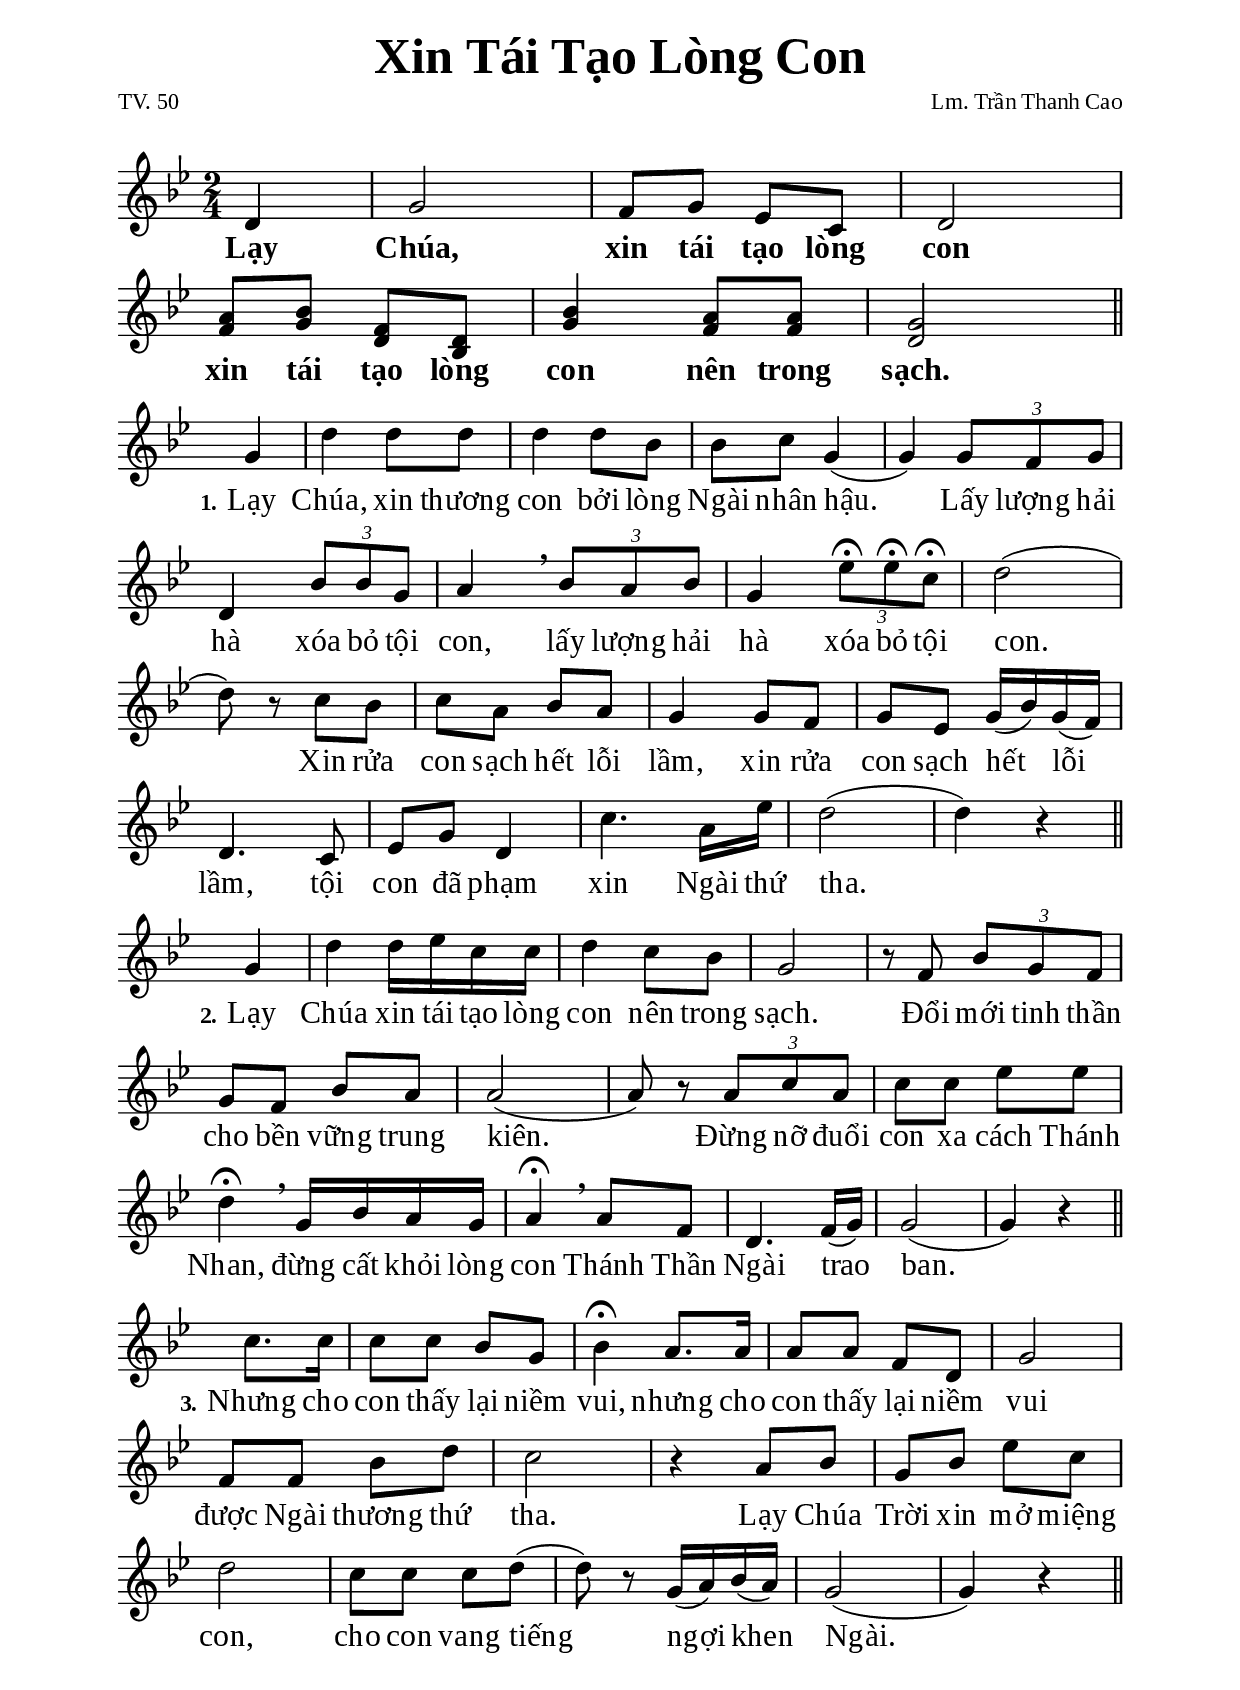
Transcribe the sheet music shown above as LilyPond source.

% Cài đặt chung
\version "2.20.0"
\include "english.ly"

\header {
  title = \markup { \fontsize #3 "Xin Tái Tạo Lòng Con" }
  poet = "TV. 50"
  composer = "Lm. Trần Thanh Cao"
  arranger = " "
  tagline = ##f
}

\paper {
  #(set-paper-size "a4")
  top-margin = 10\mm
  bottom-margin = 10\mm
  left-margin = 20\mm
  right-margin = 20\mm
  indent = #0
  #(define fonts
    (make-pango-font-tree
      "Liberation Serif"
      "Liberation Serif"
      "Liberation Serif"
      (/ 20 20)))
  page-count = #1
}

% Nhạc điệp khúc
nhacDiepKhuc = \relative c' {
  \partial 4 d4 |
  g2 |
  f8 g ef c |
  d2 |
  <<
  {
    a'8 bf f d |
    bf'4 a8 a |
    g2
  }
  {
    f8 g d bf |
    g'4 f8 f |
    d2
  }
  >>
  \bar "||"
}

% Nhạc phiên khúc
nhacPhienKhucMot = \relative c'' {
  \partial 4 g4 |
  d' d8 d |
  d4 d8 bf |
  bf c g4 ( |
  g) \tuplet 3/2 { g8 f g } |
  d4 \tuplet 3/2 { bf'8 bf g } |
  a4 \breathe \tuplet 3/2 { bf8 a bf } |
  g4 \tuplet 3/2 { ef'8 \fermata ef \fermata c \fermata } |
  d2 ( |
  d8) r c bf |
  c a bf a |
  g4 g8 f |
  g ef g16 (bf) g (f) |
  d4. c8 |
  ef8 g d4 |
  c'4. a16 ef' |
  d2 ( |
  d4) r \bar "||"
}

nhacPhienKhucHai = \relative c'' {
  \partial 4 g4 |
  d'4 d16 ef c c |
  d4 c8 bf |
  g2 |
  r8 f \tuplet 3/2 { bf8 g f } |
  g f bf a |
  a2 ( |
  a8) r \tuplet 3/2 { a8 c a } |
  c c ef ef |
  d4 \fermata \breathe g,16 bf a g |
  a4 \fermata \breathe a8 f |
  d4. f16 (g) |
  g2 ( |
  g4) r \bar "||"
}

nhacPhienKhucBa = \relative c'' {
  \partial 4 c8. c16 |
  c8 c bf g |
  bf4 \fermata a8. a16 |
  a8 a f d |
  g2 |
  f8 f bf d |
  c2 |
  r4 a8 bf |
  g bf ef c |
  d2 |
  c8 c c d ( |
  d) r g,16 (a) bf (a) |
  g2 ( |
  g4) r \bar "||"
}

% Lời điệp khúc
loiDiepKhuc = \lyricmode {
  Lạy Chúa, xin tái tạo lòng con
  xin tái tạo lòng con nên trong sạch.
}

% Lời phiên khúc
loiPhienKhucMot = \lyricmode {
  \set stanza = #"1."
  Lạy Chúa, xin thương con bởi lòng Ngài nhân hậu.
  Lấy lượng hải hà xóa bỏ tội con,
  lấy lượng hải hà xóa bỏ tội con.
  Xin rửa con sạch hết lỗi lầm,
  xin rửa con sạch hết lỗi lầm,
  tội con đã phạm xin Ngài thứ tha.
}

loiPhienKhucHai = \lyricmode {
  \set stanza = #"2."
  Lạy Chúa xin tái tạo lòng con nên trong sạch.
  Đổi mới tinh thần cho bền vững trung kiên.
  Đừng nỡ đuổi con xa cách Thánh Nhan,
  đừng cất khỏi lòng con Thánh Thần Ngài trao ban.
}

loiPhienKhucBa = \lyricmode {
  \set stanza = #"3."
  Nhưng cho con thấy lại niềm vui,
  nhưng cho con thấy lại niềm vui
  được Ngài thương thứ tha.
  Lạy Chúa Trời xin mở miệng con,
  cho con vang tiếng ngợi khen Ngài.
}


% Dàn trang
\score {
  \new ChoirStaff <<
    \new Staff = diepKhuc \with {
        \consists "Merge_rests_engraver"
        \magnifyStaff #(magstep +1)
      }
      <<
      \new Voice = beSop {
        \voiceOne \key bf \major \time 2/4 \nhacDiepKhuc
      }
    >>
    \new Lyrics \lyricsto beSop \loiDiepKhuc
  >>
  \layout {
    \override Lyrics.LyricText.font-series = #'bold
    \override Lyrics.LyricText.font-size = #+3
    \override Lyrics.LyricSpace.minimum-distance = #2.0
    \override Score.BarNumber.break-visibility = ##(#f #f #f)
  }
}

\score {
  \new ChoirStaff <<
    \new Staff = phienKhuc \with {
        \magnifyStaff #(magstep +1)
      }
      <<
      \new Voice = beSop {
        \key bf \major \time 2/4 \nhacPhienKhucMot
      }
    >>
    \new Lyrics \lyricsto beSop \loiPhienKhucMot
  >>
  \layout {
    \override Staff.TimeSignature.transparent = ##t
    \override Lyrics.LyricText.font-size = #+3
    \override Lyrics.LyricSpace.minimum-distance = #0.5
    \override Score.BarNumber.break-visibility = ##(#f #f #f)
  }
}

\score {
  \new ChoirStaff <<
    \new Staff = phienKhuc \with {
        \magnifyStaff #(magstep +1)
      }
      <<
      \new Voice = beSop {
        \key bf \major \time 2/4 \nhacPhienKhucHai
      }
    >>
    \new Lyrics \lyricsto beSop \loiPhienKhucHai
  >>
  \layout {
    \override Staff.TimeSignature.transparent = ##t
    \override Lyrics.LyricText.font-size = #+3
    \override Lyrics.LyricSpace.minimum-distance = #0.5
    \override Score.BarNumber.break-visibility = ##(#f #f #f)
  }
}

\score {
  \new ChoirStaff <<
    \new Staff = phienKhuc \with {
        \magnifyStaff #(magstep +1)
      }
      <<
      \new Voice = beSop {
        \key bf \major \time 2/4 \nhacPhienKhucBa
      }
    >>
    \new Lyrics \lyricsto beSop \loiPhienKhucBa
  >>
  \layout {
    \override Staff.TimeSignature.transparent = ##t
    \override Lyrics.LyricText.font-size = #+3
    \override Lyrics.LyricSpace.minimum-distance = #0.5
    \override Score.BarNumber.break-visibility = ##(#f #f #f)
  }
}
